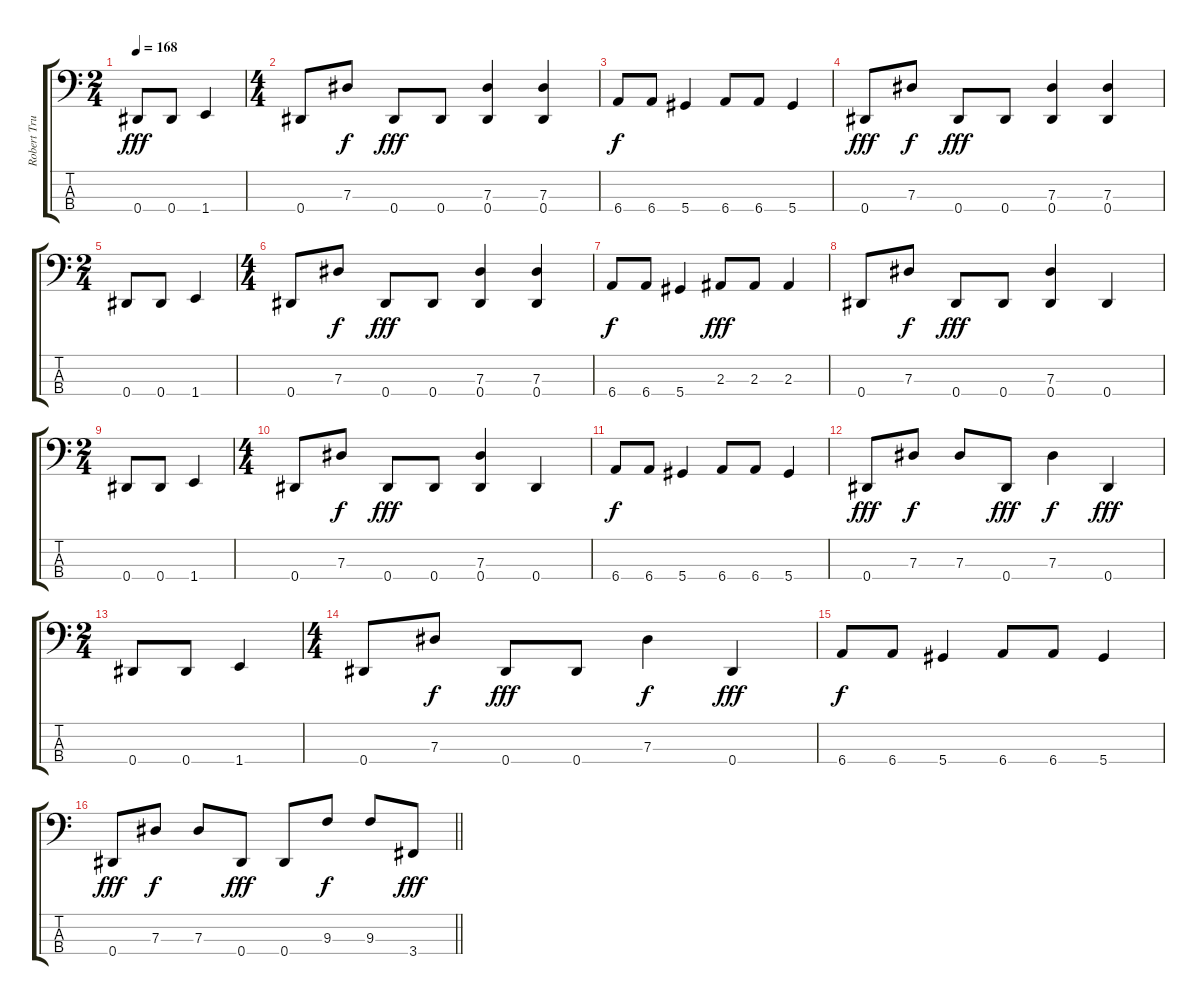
\track ("Robert Trujillo" "Robert Tru") {instrument electricbassfinger}
\staff {score tabs}
\tuning (Gb2 Db2 Ab1 Eb1) {hide}
\ts (2 4)
\tempo 168
\clef f4
\ks c
0.4.8{dy fff} 0.4.8 1.4.4 |
\ts (4 4)
0.4.8 7.3.8{dy f} 0.4.8{dy fff} 0.4.8 (7.3 0.4).4 (7.3 0.4).4 |
6.4.8{dy f} 6.4.8 5.4.4 6.4.8 6.4.8 5.4.4 |
0.4.8{dy fff} 7.3.8{dy f} 0.4.8{dy fff} 0.4.8 (7.3 0.4).4 (7.3 0.4).4 |
\ts (2 4)
0.4.8 0.4.8 1.4.4 |
\ts (4 4)
0.4.8 7.3.8{dy f} 0.4.8{dy fff} 0.4.8 (7.3 0.4).4 (7.3 0.4).4 |
6.4.8{dy f} 6.4.8 5.4.4 2.3.8{dy fff} 2.3.8 2.3.4 |
0.4.8 7.3.8{dy f} 0.4.8{dy fff} 0.4.8 (7.3 0.4).4 0.4.4 |
\ts (2 4)
0.4.8 0.4.8 1.4.4 |
\ts (4 4)
0.4.8 7.3.8{dy f} 0.4.8{dy fff} 0.4.8 (7.3 0.4).4 0.4.4 |
6.4.8{dy f} 6.4.8 5.4.4 6.4.8 6.4.8 5.4.4 |
0.4.8{dy fff} 7.3.8{dy f} 7.3.8 0.4.8{dy fff} 7.3.4{dy f} 0.4.4{dy fff} |
\ts (2 4)
0.4.8 0.4.8 1.4.4 |
\ts (4 4)
0.4.8 7.3.8{dy f} 0.4.8{dy fff} 0.4.8 7.3.4{dy f} 0.4.4{dy fff} |
6.4.8{dy f} 6.4.8 5.4.4 6.4.8 6.4.8 5.4.4 |
\barLineRight lightlight
0.4.8{dy fff} 7.3.8{dy f} 7.3.8 0.4.8{dy fff} 0.4.8 9.3.8{dy f} 9.3.8 3.4.8{dy fff}
